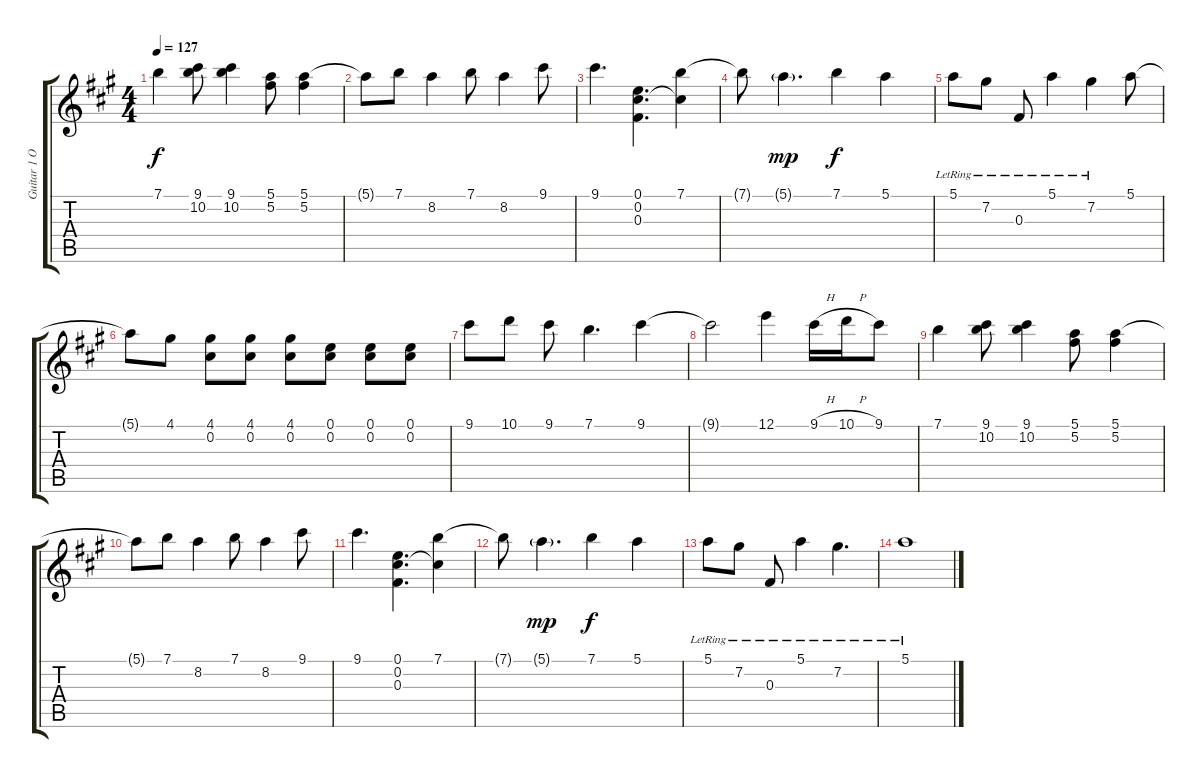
\track ("Guitar 1 Open Tuning" "Guitar 1 O") {instrument electricguitarjazz}
\staff {score tabs}
\tuning (E4 Db4 Gb3 D3 A2 D2) {hide}
\ts (4 4)
\tempo 127
\clef g2
\ks a
7.1.4{dy f} (9.1 10.2).8 (9.1 10.2).4 (5.1 5.2).8 (5.1 5.2).4 |
5.1{t}.8 7.1.8 8.2.4 7.1.8 8.2.4 9.1.8 |
9.1.4{d} (0.1 0.2 0.3).4{d} (7.1 0.2{t}).4 |
7.1{t}.8 5.1{g}.4{d dy mp} 7.1.4{dy f} 5.1.4 |
5.1{lr}.8 7.2{lr}.8 0.3{lr}.8 5.1{lr}.4 7.2{lr}.4 5.1.8 |
5.1{t}.8 4.1.8 (4.1 0.2).8 (4.1 0.2).8 (4.1 0.2).8 (0.1 0.2).8 (0.1 0.2).8 (0.1 0.2).8 |
9.1.8 10.1.8 9.1.8 7.1.4{d} 9.1.4 |
9.1{t}.2 12.1.4 9.1{h}.16 10.1{h}.16 9.1.8 |
7.1.4 (9.1 10.2).8 (9.1 10.2).4 (5.1 5.2).8 (5.1 5.2).4 |
5.1{t}.8 7.1.8 8.2.4 7.1.8 8.2.4 9.1.8 |
9.1.4{d} (0.1 0.2 0.3).4{d} (7.1 0.2{t}).4 |
7.1{t}.8 5.1{g}.4{d dy mp} 7.1.4{dy f} 5.1.4 |
5.1{lr}.8 7.2{lr}.8 0.3{lr}.8 5.1{lr}.4 7.2{lr}.4{d} |
5.1{lr}.1
